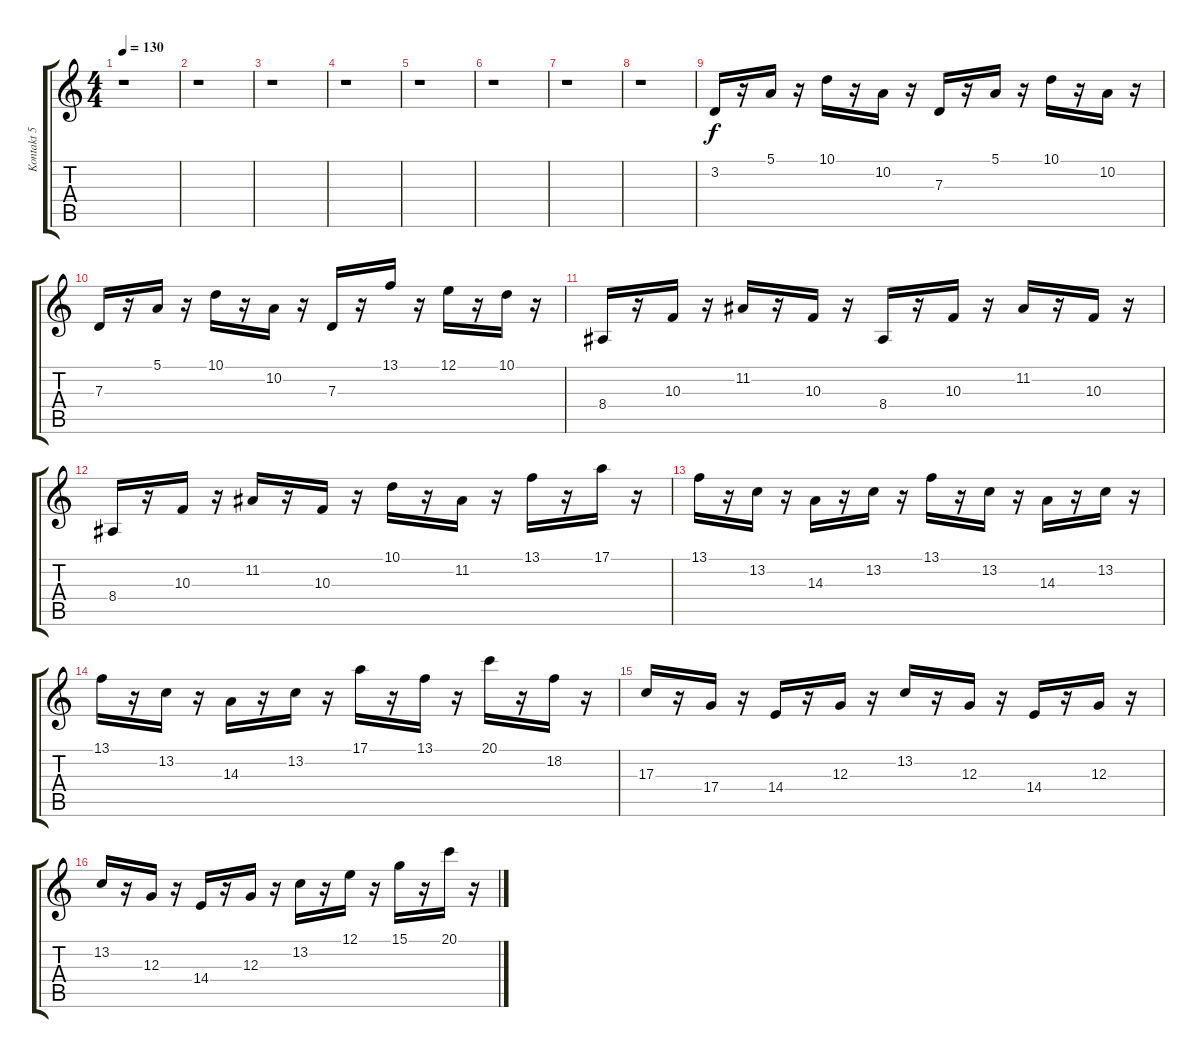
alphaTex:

\track ("Kontakt 5 (MIDI)" "Kontakt 5 ") {instrument stringensemble1}
\staff {score tabs}
\tuning (E4 B3 G3 D3 A2 E2) {hide}
\ts (4 4)
\tempo 130
\clef g2
\ks c
r.1{dy f} |
r.1 |
r.1 |
r.1 |
r.1 |
r.1 |
r.1 |
r.1 |
3.2.16 r.16 5.1.16 r.16 10.1.16 r.16 10.2.16 r.16 7.3.16 r.16 5.1.16 r.16 10.1.16 r.16 10.2.16 r.16 |
7.3.16 r.16 5.1.16 r.16 10.1.16 r.16 10.2.16 r.16 7.3.16 r.16 13.1.16 r.16 12.1.16 r.16 10.1.16 r.16 |
8.4.16 r.16 10.3.16 r.16 11.2.16 r.16 10.3.16 r.16 8.4.16 r.16 10.3.16 r.16 11.2.16 r.16 10.3.16 r.16 |
8.4.16 r.16 10.3.16 r.16 11.2.16 r.16 10.3.16 r.16 10.1.16 r.16 11.2.16 r.16 13.1.16 r.16 17.1.16 r.16 |
13.1.16 r.16 13.2.16 r.16 14.3.16 r.16 13.2.16 r.16 13.1.16 r.16 13.2.16 r.16 14.3.16 r.16 13.2.16 r.16 |
13.1.16 r.16 13.2.16 r.16 14.3.16 r.16 13.2.16 r.16 17.1.16 r.16 13.1.16 r.16 20.1.16 r.16 18.2.16 r.16 |
17.3.16 r.16 17.4.16 r.16 14.4.16 r.16 12.3.16 r.16 13.2.16 r.16 12.3.16 r.16 14.4.16 r.16 12.3.16 r.16 |
13.2.16 r.16 12.3.16 r.16 14.4.16 r.16 12.3.16 r.16 13.2.16 r.16 12.1.16 r.16 15.1.16 r.16 20.1.16 r.16
